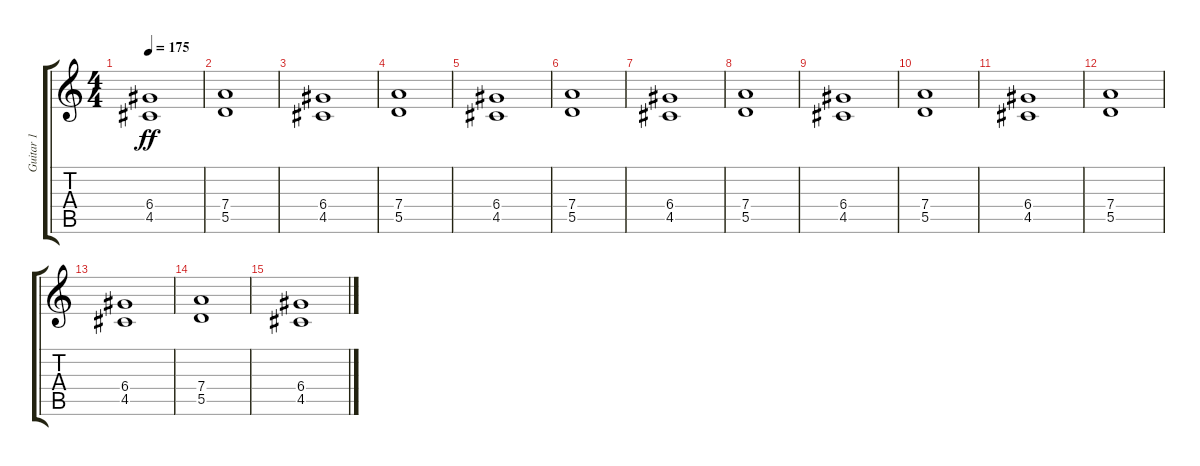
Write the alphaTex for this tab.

\track ("Guitar 1" "Guitar 1") {instrument distortionguitar}
\staff {score tabs}
\tuning (E4 B3 G3 D3 A2 E2) {hide}
\ts (4 4)
\tempo 175
\clef g2
\ks c
(6.4 4.5).1{dy ff} |
(7.4 5.5).1 |
(6.4 4.5).1 |
(7.4 5.5).1 |
(6.4 4.5).1 |
(7.4 5.5).1 |
(6.4 4.5).1 |
(7.4 5.5).1 |
(6.4 4.5).1 |
(7.4 5.5).1 |
(6.4 4.5).1 |
(7.4 5.5).1 |
(6.4 4.5).1 |
(7.4 5.5).1 |
(6.4 4.5).1
